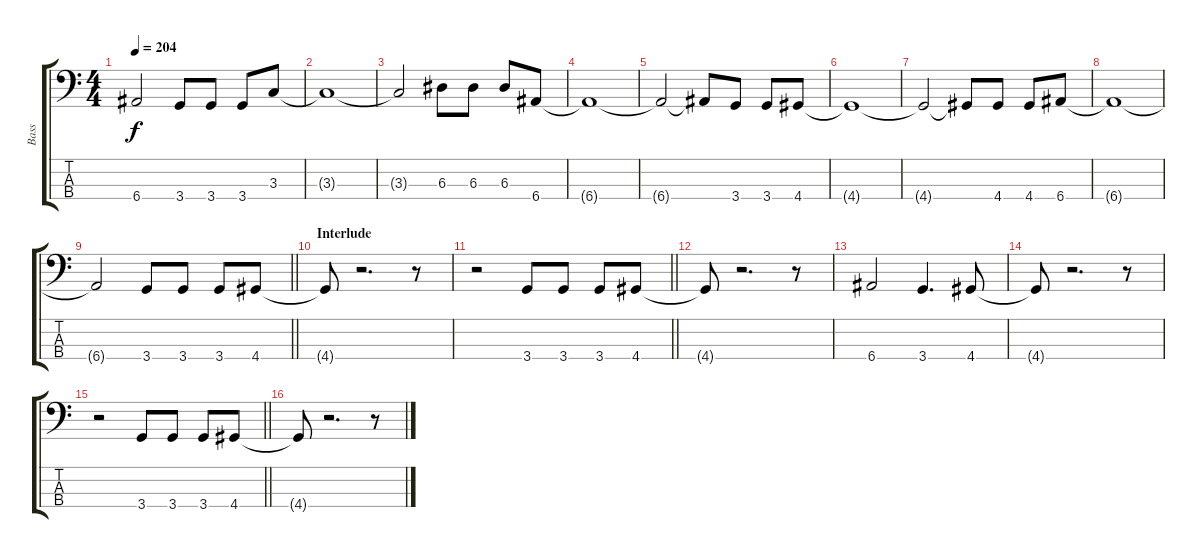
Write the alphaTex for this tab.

\track ("Bass" "Bass") {instrument electricbasspick}
\staff {score tabs}
\tuning (G2 D2 A1 E1) {hide}
\ts (4 4)
\tempo 204
\clef f4
\ks c
6.4{t}.2{dy f} 3.4.8 3.4.8 3.4.8 3.3.8 |
3.3{t}.1 |
3.3{t}.2 6.3.8 6.3.8 6.3.8 6.4.8 |
6.4{t}.1 |
6.4{t}.2 6.4{t}.8 3.4.8 3.4.8 4.4.8 |
4.4{t}.1 |
4.4{t}.2 4.4{t}.8 4.4.8 4.4.8 6.4.8 |
6.4{t}.1 |
\barLineRight lightlight
6.4{t}.2 3.4.8 3.4.8 3.4.8 4.4.8 |
\section ("" "Interlude")
4.4{t}.8 r.2{d} r.8 |
\barLineRight lightlight
r.2 3.4.8 3.4.8 3.4.8 4.4.8 |
4.4{t}.8 r.2{d} r.8 |
6.4.2 3.4.4{d} 4.4.8 |
4.4{t}.8 r.2{d} r.8 |
\barLineRight lightlight
r.2 3.4.8 3.4.8 3.4.8 4.4.8 |
4.4{t}.8 r.2{d} r.8
